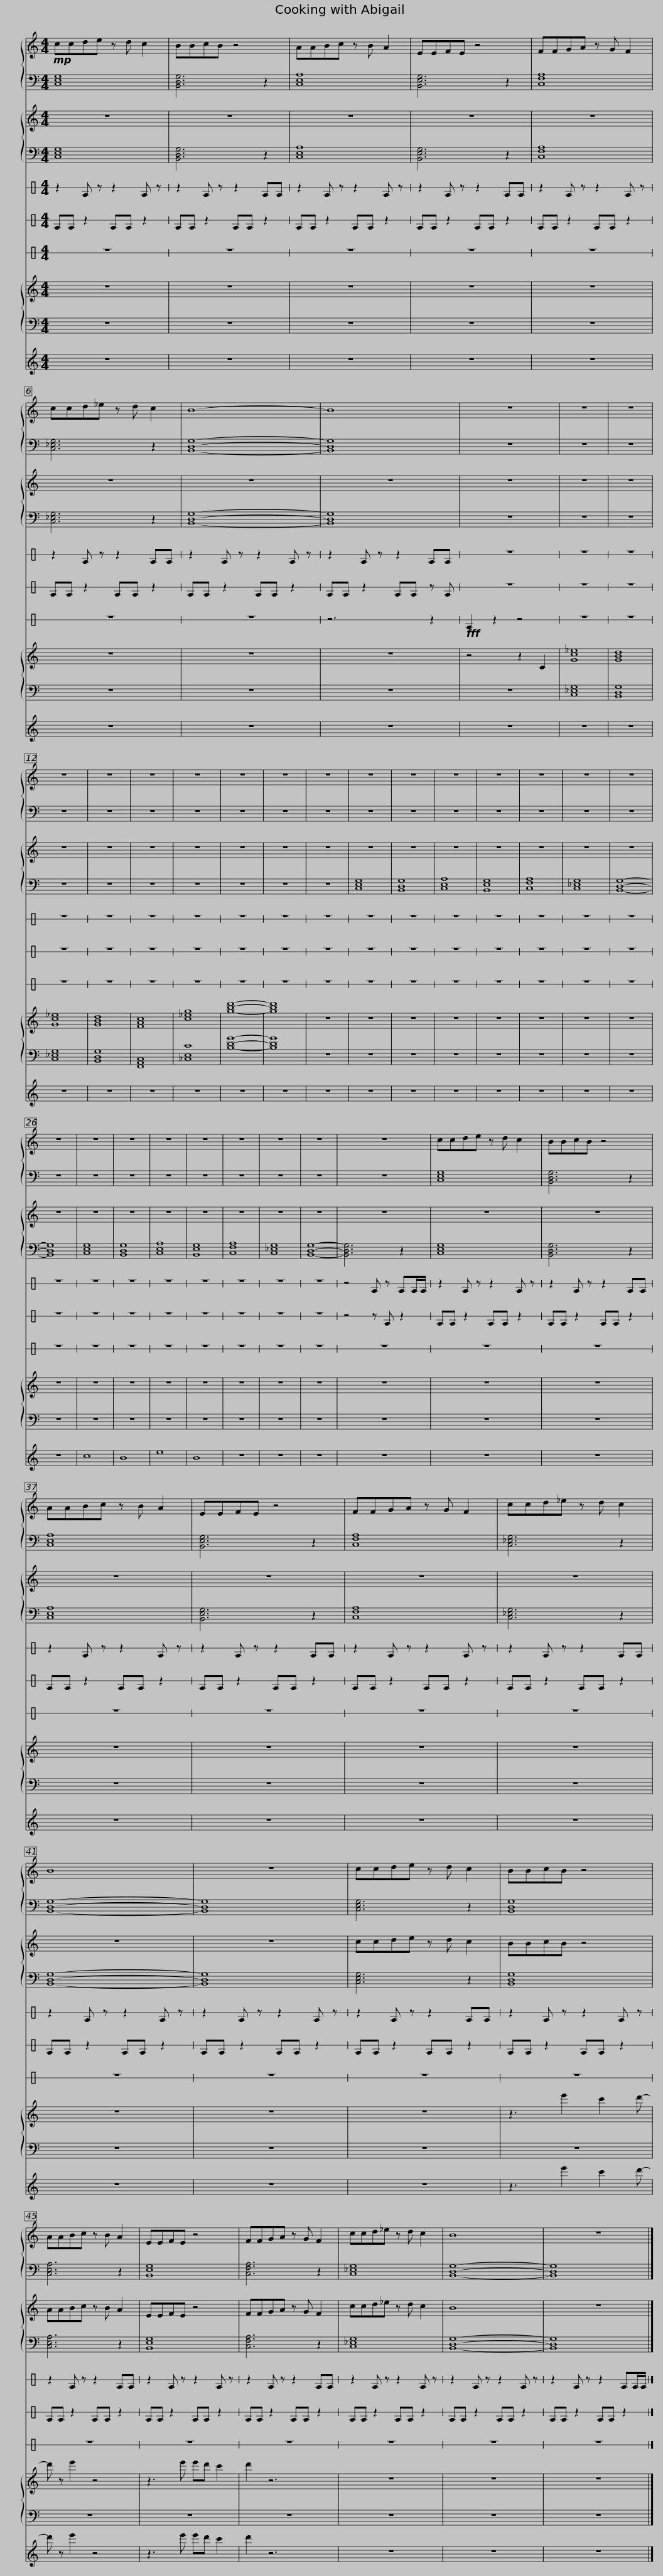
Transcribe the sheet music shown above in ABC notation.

X:1
%%score { 1 | 2 } { 3 | 4 } 5 6 7 { 8 | 9 } 10
L:1/8
M:4/4
I:linebreak $
K:C
V:1 treble
V:2 bass
V:3 treble
V:4 bass
V:5 perc stafflines=1
K:none
V:6 perc stafflines=1
K:none
V:7 perc stafflines=1
K:none
V:8 treble
V:9 bass
V:10 treble
V:1
!mp! ccde z d c2 | BBcB z4 | AABc z B A2 | EEFE z4 |$ FFGA z G F2 | %5
 ccd_e z d c2 | B8- | B8 | z8 |$ z8 | %10
 z8 | z8 | z8 | z8 | z8 | %15
 z8 | z8 | z8 | z8 | z8 | %20
 z8 | z8 | z8 | z8 | z8 | %25
 z8 |$ z8 | z8 | z8 | z8 | %30
 z8 | z8 | z8 | z8 | ccde z d c2 | %35
 BBcB z4 |$ AABc z B A2 | EEFE z4 | FFGA z G F2 | ccd_e z d c2 |$ %40
 B8 | z8 | ccde z d c2 | BBcB z4 |$ AABc z B A2 | %45
 EEFE z4 | FFGA z G F2 | ccd_e z d c2 |$ B8 | z8 |] %50
V:2
 [C,E,G,]8 | [B,,D,G,]6 z2 | [C,E,A,]8 | [B,,E,G,]6 z2 |$ [C,F,A,]8 | %5
 [C,_E,G,]6 z2 | [B,,D,G,]8- | [B,,D,G,]8 | z8 |$ z8 | %10
 z8 | z8 | z8 | z8 | z8 | %15
 z8 | z8 | z8 | z8 | z8 | %20
 z8 | z8 | z8 | z8 | z8 | %25
 z8 |$ z8 | z8 | z8 | z8 | %30
 z8 | z8 | z8 | z8 | [C,E,G,]8 | %35
 [B,,D,G,]6 z2 |$ [C,E,A,]8 | [B,,E,G,]6 z2 | [C,F,A,]8 | [C,_E,G,]6 z2 |$ %40
 [B,,D,G,]8- | [B,,D,G,]8 | [C,E,G,]6 z2 | [B,,D,G,]8 |$ [C,E,A,]6 z2 | %45
 [B,,E,G,]8 | [C,F,A,]6 z2 | [C,_E,G,]8 |$ [B,,D,G,]8- | [B,,D,G,]8 |] %50
V:3
 z8 | z8 | z8 | z8 |$ z8 | %5
 z8 | z8 | z8 | z8 |$ z8 | %10
 z8 | z8 | z8 | z8 | z8 | %15
 z8 | z8 | z8 | z8 | z8 | %20
 z8 | z8 | z8 | z8 | z8 | %25
 z8 |$ z8 | z8 | z8 | z8 | %30
 z8 | z8 | z8 | z8 | z8 | %35
 z8 |$ z8 | z8 | z8 | z8 |$ %40
 z8 | z8 | ccde z d c2 | BBcB z4 |$ AABc z B A2 | %45
 EEFE z4 | FFGA z G F2 | ccd_e z d c2 |$ B8 | z8 |] %50
V:4
 [C,E,G,]8 | [B,,D,G,]6 z2 | [C,E,A,]8 | [B,,E,G,]6 z2 |$ [C,F,A,]8 | %5
 [C,_E,G,]6 z2 | [B,,D,G,]8- | [B,,D,G,]8 | z8 |$ z8 | %10
 z8 | z8 | z8 | z8 | z8 | %15
 z8 | z8 | z8 | [C,E,G,]8 | [B,,D,G,]8 | %20
 [C,E,A,]8 | [B,,E,G,]8 | [C,F,A,]8 | [C,_E,G,]8 | [B,,D,G,]8- | %25
 [B,,D,G,]8 |$ [C,E,G,]8 | [B,,D,G,]8 | [C,E,A,]8 | [B,,E,G,]8 | %30
 [C,F,A,]8 | [C,_E,G,]8 | [B,,D,G,]8- | [B,,D,G,]6 z2 | [C,E,G,]8 | %35
 [B,,D,G,]6 z2 |$ [C,E,A,]8 | [B,,E,G,]6 z2 | [C,F,A,]8 | [C,_E,G,]6 z2 |$ %40
 [B,,D,G,]8- | [B,,D,G,]8 | [C,E,G,]6 z2 | [B,,D,G,]8 |$ [C,E,A,]6 z2 | %45
 [B,,E,G,]8 | [C,F,A,]6 z2 | [C,_E,G,]8 |$ [B,,D,G,]8- | [B,,D,G,]8 |] %50
V:5
 z2 E z z2 E z | z2 E z z2 EE | z2 E z z2 E z | z2 E z z2 EE |$ z2 E z z2 E z | %5
 z2 E z z2 EE | z2 E z z2 E z | z2 E z z2 EE | z8 |$ z8 | %10
 z8 | z8 | z8 | z8 | z8 | %15
 z8 | z8 | z8 | z8 | z8 | %20
 z8 | z8 | z8 | z8 | z8 | %25
 z8 |$ z8 | z8 | z8 | z8 | %30
 z8 | z8 | z8 | z4 E z EE/E/ | z2 E z z2 E z | %35
 z2 E z z2 EE |$ z2 E z z2 E z | z2 E z z2 EE | z2 E z z2 E z | z2 E z z2 EE |$ %40
 z2 E z z2 E z | z2 E z z2 E z | z2 E z z2 EE | z2 E z z2 E z |$ z2 E z z2 EE | %45
 z2 E z z2 E z | z2 E z z2 EE | z2 E z z2 E z |$ z2 E z z2 E z | z2 E z z2 EE/E/ |] %50
V:6
 EE z2 EE z2 | EE z2 EE z2 | EE z2 EE z2 | EE z2 EE z2 |$ EE z2 EE z2 | %5
 EE z2 EE z2 | EE z2 EE z2 | EE z2 EE z E | z8 |$ z8 | %10
 z8 | z8 | z8 | z8 | z8 | %15
 z8 | z8 | z8 | z8 | z8 | %20
 z8 | z8 | z8 | z8 | z8 | %25
 z8 |$ z8 | z8 | z8 | z8 | %30
 z8 | z8 | z8 | z4 z E z2 | EE z2 EE z2 | %35
 EE z2 EE z2 |$ EE z2 EE z2 | EE z2 EE z2 | EE z2 EE z2 | EE z2 EE z2 |$ %40
 EE z2 EE z2 | EE z2 EE z2 | EE z2 EE z2 | EE z2 EE z2 |$ EE z2 EE z2 | %45
 EE z2 EE z2 | EE z2 EE z2 | EE z2 EE z2 |$ EE z2 EE z2 | EE z2 EE z2 |] %50
V:7
 z8 | z8 | z8 | z8 |$ z8 | %5
 z8 | z8 | z6 z2 |!fff! E2 z2 z4 |$ z8 | %10
 z8 | z8 | z8 | z8 | z8 | %15
 z8 | z8 | z8 | z8 | z8 | %20
 z8 | z8 | z8 | z8 | z8 | %25
 z8 |$ z8 | z8 | z8 | z8 | %30
 z8 | z8 | z8 | z8 | z8 | %35
 z8 |$ z8 | z8 | z8 | z8 |$ %40
 z8 | z8 | z8 | z8 |$ z8 | %45
 z8 | z8 | z8 |$ z8 | z8 |] %50
V:8
 z8 | z8 | z8 | z8 |$ z8 | %5
 z8 | z8 | z8 | z4 z2 C2 |$ [Gc_e]8 | %10
 [GBd]8 | [Gc_e]8 | [GBd]8 | [FAc]8 | [c_eg]8 | %15
 [gbd']8- | [gbd']8 | z8 | z8 | z8 | %20
 z8 | z8 | z8 | z8 | z8 | %25
 z8 |$ z8 | z8 | z8 | z8 | %30
 z8 | z8 | z8 | z8 | z8 | %35
 z8 |$ z8 | z8 | z8 | z8 |$ %40
 z8 | z8 | z8 | z3 e'2 c'2 d'- |$ d' z e'2 z4 | %45
 z3 e' e'd' c'2 | d'2 z6 | z8 |$ z8 | z8 |] %50
V:9
 z8 | z8 | z8 | z8 |$ z8 | %5
 z8 | z8 | z8 | z8 |$ [C,_E,G,]8 | %10
 [B,,D,G,]8 | [C,_E,G,]8 | [B,,D,G,]8 | [F,,A,,C,]8 | [_C,E,C]8 | %15
 [B,DG]8- | [B,DG]8 | z8 | z8 | z8 | %20
 z8 | z8 | z8 | z8 | z8 | %25
 z8 |$ z8 | z8 | z8 | z8 | %30
 z8 | z8 | z8 | z8 | z8 | %35
 z8 |$ z8 | z8 | z8 | z8 |$ %40
 z8 | z8 | z8 | z8 |$ z8 | %45
 z8 | z8 | z8 |$ z8 | z8 |] %50
V:10
 z8 | z8 | z8 | z8 |$ z8 | %5
 z8 | z8 | z8 | z8 |$ z8 | %10
 z8 | z8 | z8 | z8 | z8 | %15
 z8 | z8 | z8 | z8 | z8 | %20
 z8 | z8 | z8 | z8 | z8 | %25
 z8 |$ c8 | B8 | e8 | B8 | %30
 z8 | z8 | z8 | z8 | z8 | %35
 z8 |$ z8 | z8 | z8 | z8 |$ %40
 z8 | z8 | z8 | z3 e'2 c'2 d'- |$ d' z e'2 z4 | %45
 z3 e' e'd' c'2 | d'2 z6 | z8 |$ z8 | z8 |] %50
